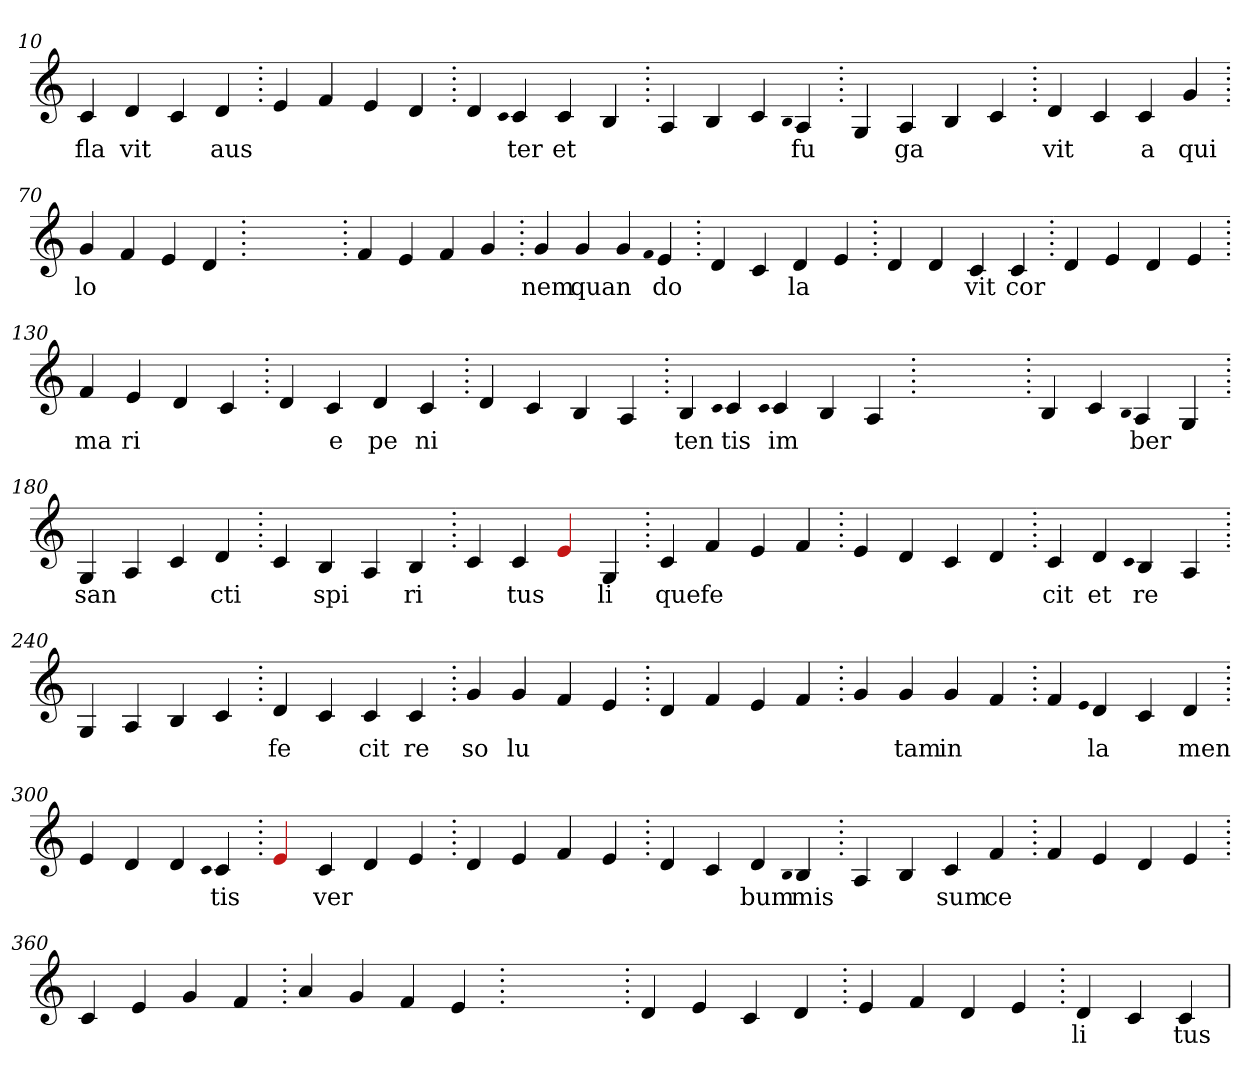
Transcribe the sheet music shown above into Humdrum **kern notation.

**kern	**text
*part1	*part1
*staff1	*staff1
*clefG2	*
=10.	=10.
4c	fla
4d	vit
4c	.
4d	aus
=20.	=20.
4e	.
4f	.
4e	.
4d	.
=30.	=30.
4d	.
qqc	.
4c	ter
4c	et
4B	.
=40.	=40.
4A	.
4B	.
4c	.
qqB	.
4A	fu
=50.	=50.
4G	.
4A	ga
4B	.
4c	.
=60.	=60.
4d	vit
4c	.
4c	a
4g	qui
=70.	=70.
4g	lo
4f	.
4e	.
4d	.
=80.	=80.
1ryy	.
=80.	=80.
4f	.
4e	.
4f	.
4g	.
=90.	=90.
4g	nem
4g	quan
4g	.
qqf	.
4e	do
=100.	=100.
4d	.
4c	.
4d	la
4e	.
=110.	=110.
4d	.
4d	.
4c	vit
4c	cor
=120.	=120.
4d	.
4e	.
4d	.
4e	.
=130.	=130.
4f	ma
4e	ri
4d	.
4c	.
=140.	=140.
4d	.
4c	e
4d	pe
4c	ni
=150.	=150.
4d	.
4c	.
4B	.
4A	.
=160.	=160.
4B	ten
qqc	.
4c	tis
qqc	.
4c	im
4B	.
4A	.
=170.	=170.
1ryy	.
=170.	=170.
4B	.
4c	.
qqB	.
4A	ber
4G	.
=180.	=180.
4G	san
4A	.
4c	.
4d	cti
=190.	=190.
4c	.
4B	spi
4A	.
4B	ri
=200.	=200.
4c	.
4c	tus
4Re	.
4G	li
=210.	=210.
4c	que
4f	fe
4e	.
4f	.
=220.	=220.
4e	.
4d	.
4c	.
4d	.
=230.	=230.
4c	cit
4d	et
qqc	.
4B	re
4A	.
=240.	=240.
4G	.
4A	.
4B	.
4c	.
=250.	=250.
4d	fe
4c	.
4c	cit
4c	re
=260.	=260.
4g	so
4g	lu
4f	.
4e	.
=270.	=270.
4d	.
4f	.
4e	.
4f	.
=280.	=280.
4g	.
4g	tam
4g	in
4f	.
=290.	=290.
4f	.
qqe	.
4d	la
4c	.
4d	men
=300.	=300.
4e	.
4d	.
4d	.
qqc	.
4c	tis
=310.	=310.
4Re	.
4c	ver
4d	.
4e	.
=320.	=320.
4d	.
4e	.
4f	.
4e	.
=330.	=330.
4d	.
4c	.
4d	bum
qqB	.
4B	mis
=340.	=340.
4A	.
4B	.
4c	sum
4f	ce
=350.	=350.
4f	.
4e	.
4d	.
4e	.
=360.	=360.
4c	.
4e	.
4g	.
4f	.
=370.	=370.
4a	.
4g	.
4f	.
4e	.
=380.	=380.
1ryy	.
=380.	=380.
4d	.
4e	.
4c	.
4d	.
=390.	=390.
4e	.
4f	.
4d	.
4e	.
=400.	=400.
4d	li
4c	.
4c	tus
=	=
*-	*-
